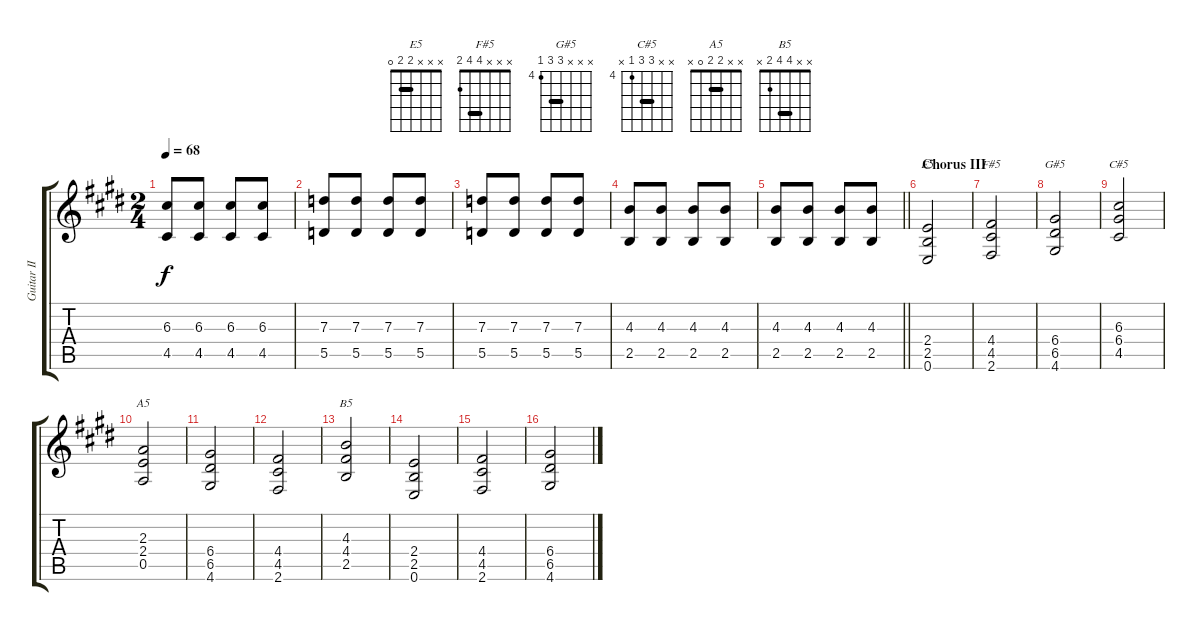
\track ("Guitar II" "Guitar II") {instrument distortionguitar}
\staff {score tabs}
\tuning (E4 B3 G3 D3 A2 E2) {hide}
\chord ("E5" x x x 2 2 0) {barre 2}
\chord ("F#5" x x x 4 4 2) {barre 4}
\chord ("G#5" x x x 6 6 4) {firstfret 4 barre 6}
\chord ("C#5" x x 6 6 4 x) {firstfret 4 barre 6}
\chord ("A5" x x 2 2 0 x) {barre 2}
\chord ("B5" x x 4 4 2 x) {barre 4}
\ts (2 4)
\tempo 68
\clef g2
\ks e
(6.3 4.5).8{dy f} (6.3 4.5).8 (6.3 4.5).8 (6.3 4.5).8 |
(7.3 5.5).8 (7.3 5.5).8 (7.3 5.5).8 (7.3 5.5).8 |
(7.3 5.5).8 (7.3 5.5).8 (7.3 5.5).8 (7.3 5.5).8 |
(4.3 2.5).8 (4.3 2.5).8 (4.3 2.5).8 (4.3 2.5).8 |
\barLineRight lightlight
(4.3 2.5).8 (4.3 2.5).8 (4.3 2.5).8 (4.3 2.5).8 |
\section ("" "Chorus III")
(2.4 2.5 0.6).2{ch "E5"} |
(4.4 4.5 2.6).2{ch "F#5"} |
(6.4 6.5 4.6).2{ch "G#5"} |
(6.3 6.4 4.5).2{ch "C#5"} |
(2.3 2.4 0.5).2{ch "A5"} |
(6.4 6.5 4.6).2 |
(4.4 4.5 2.6).2 |
(4.3 4.4 2.5).2{ch "B5"} |
(2.4 2.5 0.6).2 |
(4.4 4.5 2.6).2 |
(6.4 6.5 4.6).2
